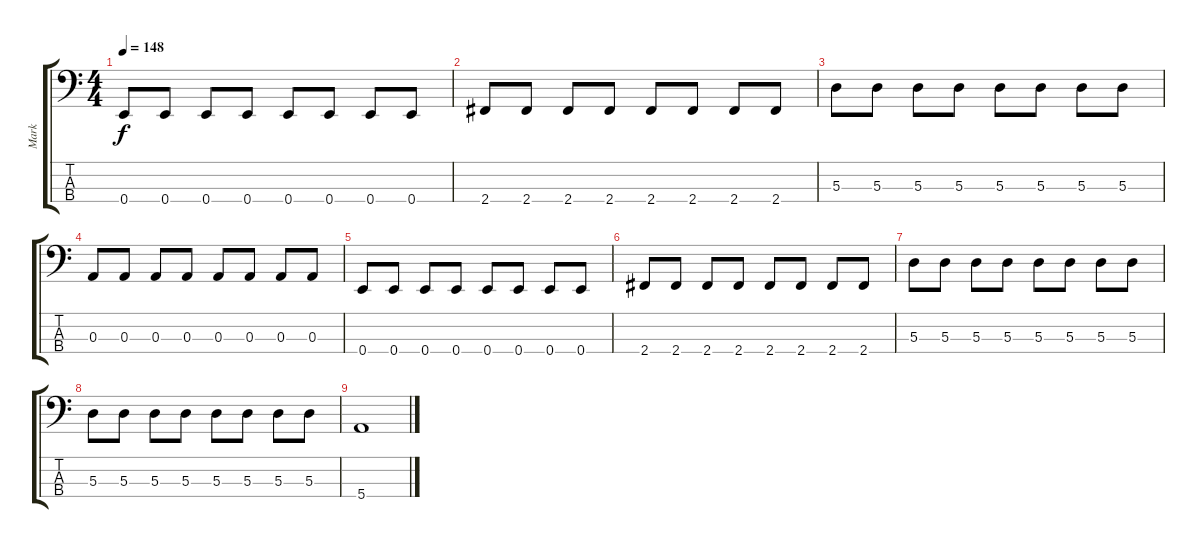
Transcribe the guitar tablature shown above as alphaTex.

\track ("Mark" "Mark") {instrument electricbassfinger}
\staff {score tabs}
\tuning (G2 D2 A1 E1) {hide}
\ts (4 4)
\tempo 148
\clef f4
\ks c
0.4.8{dy f} 0.4.8 0.4.8 0.4.8 0.4.8 0.4.8 0.4.8 0.4.8 |
2.4.8 2.4.8 2.4.8 2.4.8 2.4.8 2.4.8 2.4.8 2.4.8 |
5.3.8 5.3.8 5.3.8 5.3.8 5.3.8 5.3.8 5.3.8 5.3.8 |
0.3.8 0.3.8 0.3.8 0.3.8 0.3.8 0.3.8 0.3.8 0.3.8 |
0.4.8 0.4.8 0.4.8 0.4.8 0.4.8 0.4.8 0.4.8 0.4.8 |
2.4.8 2.4.8 2.4.8 2.4.8 2.4.8 2.4.8 2.4.8 2.4.8 |
5.3.8 5.3.8 5.3.8 5.3.8 5.3.8 5.3.8 5.3.8 5.3.8 |
5.3.8 5.3.8 5.3.8 5.3.8 5.3.8 5.3.8 5.3.8 5.3.8 |
5.4.1
